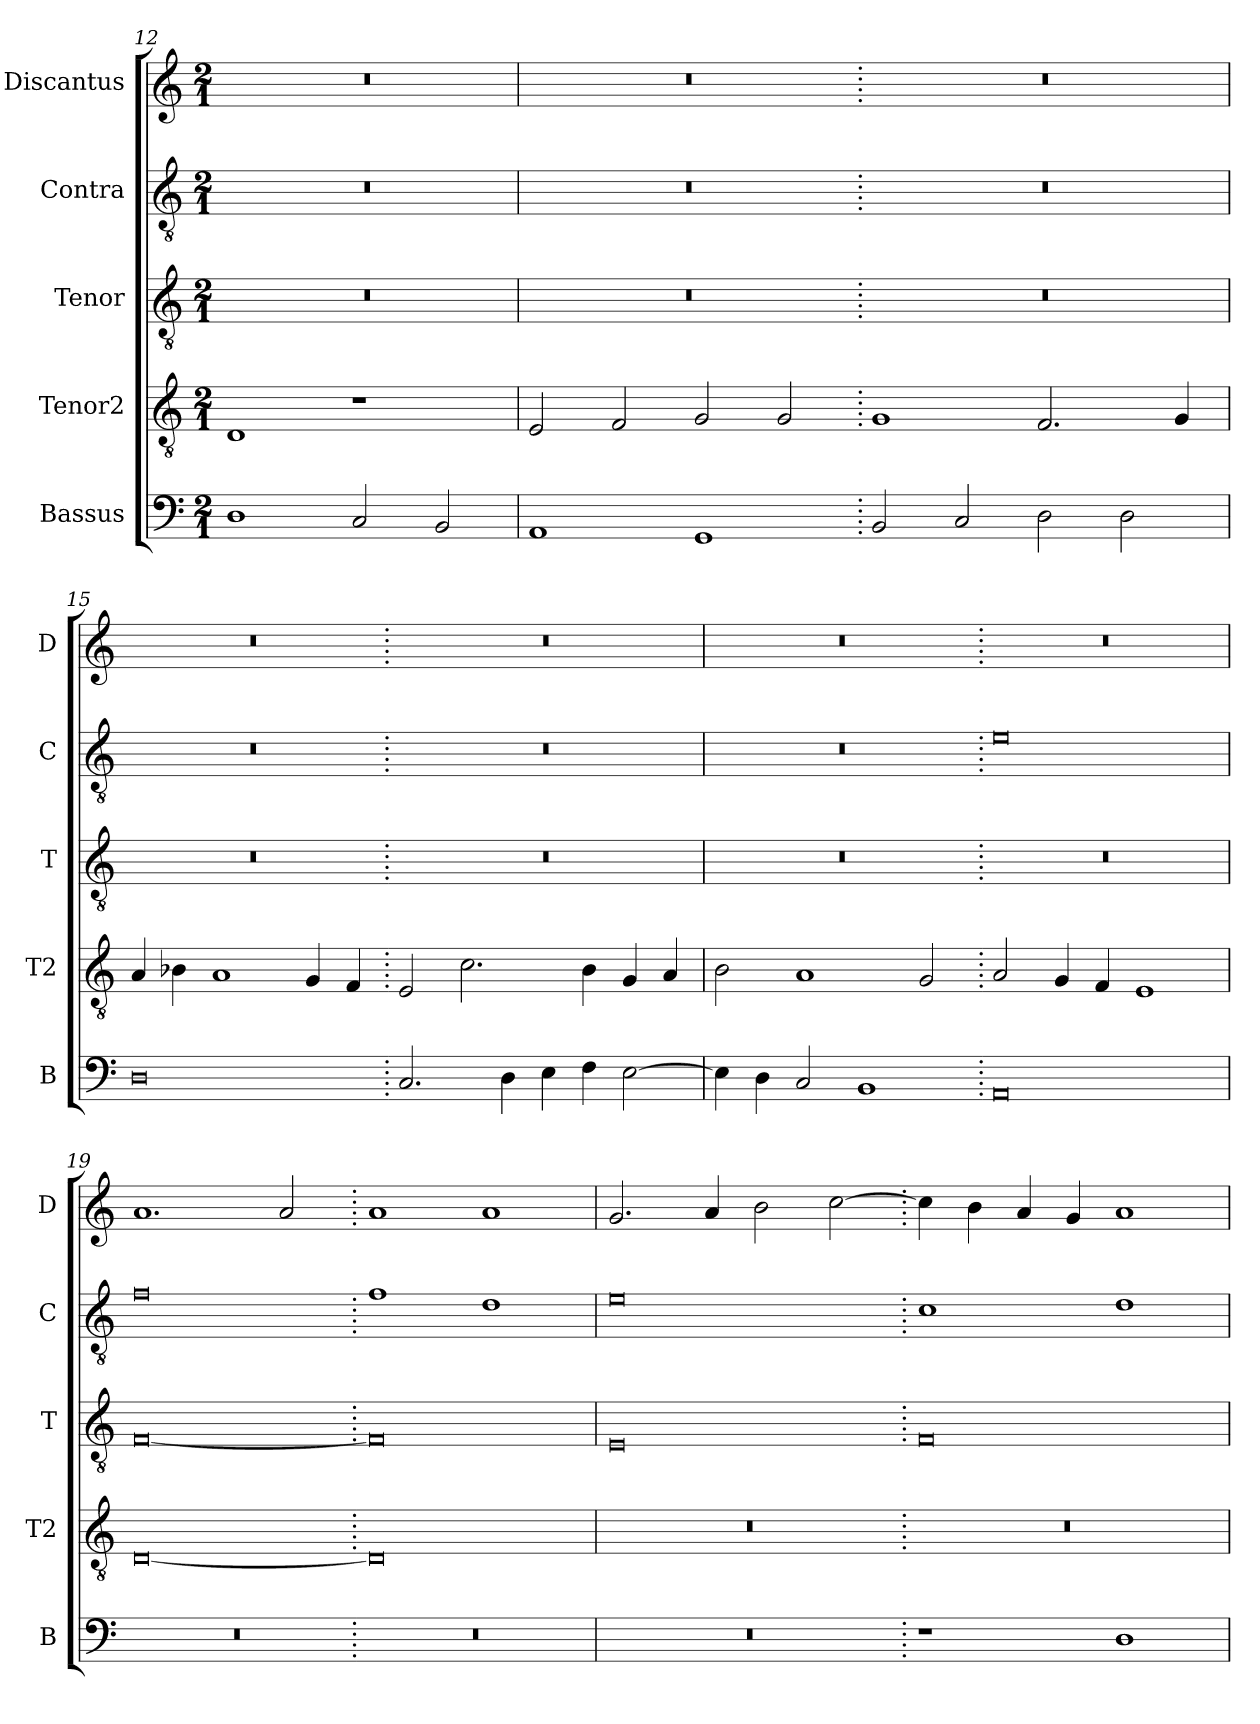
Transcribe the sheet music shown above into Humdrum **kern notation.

**kern	**kern	**kern	**kern	**kern
*part5	*part4	*part3	*part2	*part1
*staff5	*staff4	*staff3	*staff2	*staff1
*I"Bassus	*I"Tenor2	*I"Tenor	*I"Contra	*I"Discantus
*I'B	*I'T2	*I'T	*I'C	*I'D
*clefF4	*clefGv2	*clefGv2	*clefGv2	*clefG2
*k[]	*k[]	*k[]	*k[]	*k[]
*M2/1	*M2/1	*M2/1	*M2/1	*M2/1
=12	=12	=12	=12	=12
1D	1D	0r	0r	0r
2C/	1r	.	.	.
2BB/	.	.	.	.
=13	=13	=13	=13	=13
1AA	2E/	0r	0r	0r
.	2F/	.	.	.
1GG	2G/	.	.	.
.	2G/	.	.	.
=14.	=14.	=14.	=14.	=14.
2BB/	1G	0r	0r	0r
2C/	.	.	.	.
2D\	2.F/	.	.	.
2D\	.	.	.	.
.	4G/	.	.	.
=15	=15	=15	=15	=15
0D	4A/	0r	0r	0r
.	4B-X\	.	.	.
.	1A	.	.	.
.	4G/	.	.	.
.	4F/	.	.	.
=16.	=16.	=16.	=16.	=16.
2.C/	2E/	0r	0r	0r
.	2.c\	.	.	.
4D\	.	.	.	.
4E\	.	.	.	.
4F\	4B\	.	.	.
[2E\	4G/	.	.	.
.	4A/	.	.	.
=17	=17	=17	=17	=17
4E\]	2B\	0r	0r	0r
4D\	.	.	.	.
2C/	1A	.	.	.
1BB	.	.	.	.
.	2G/	.	.	.
=18.	=18.	=18.	=18.	=18.
0AA	2A/	0r	0e	0r
.	4G/	.	.	.
.	4F/	.	.	.
.	1E	.	.	.
=19	=19	=19	=19	=19
0r	[0D	[0F	0f	1.a
.	.	.	.	2a/
=20.	=20.	=20.	=20.	=20.
0r	0D]	0F]	1f	1a
.	.	.	1d	1a
=21	=21	=21	=21	=21
0r	0r	0E	0e	2.g/
.	.	.	.	4a/
.	.	.	.	2b\
.	.	.	.	[2cc\
=22.	=22.	=22.	=22.	=22.
1r	0r	0F	1c	4cc\]
.	.	.	.	4b\
.	.	.	.	4a/
.	.	.	.	4g/
1D	.	.	1d	1a
=	=	=	=	=
*-	*-	*-	*-	*-
